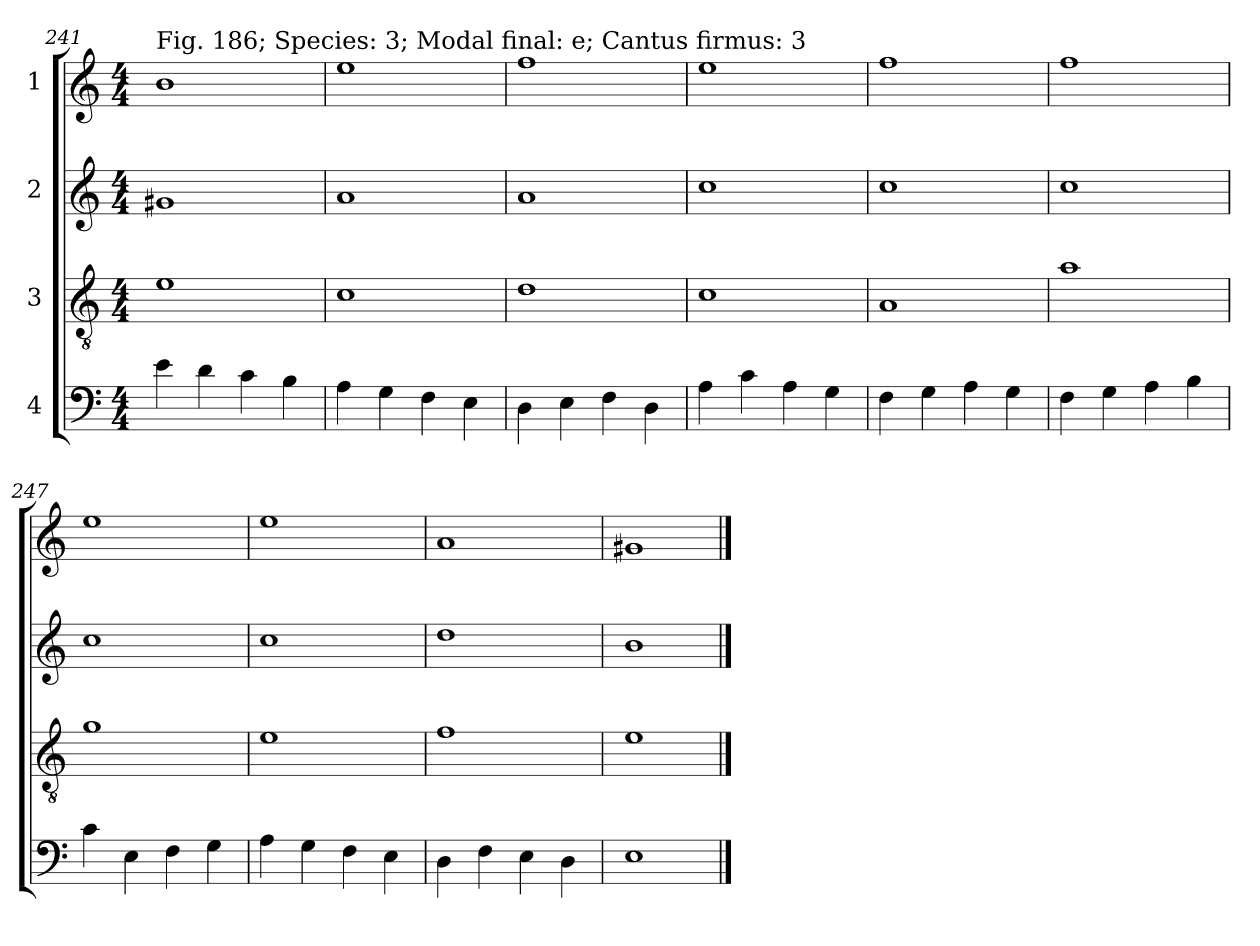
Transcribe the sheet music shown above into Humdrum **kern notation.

**kern	**kern	**kern	**kern
*part4	*part3	*part2	*part1
*staff4	*staff3	*staff2	*staff1
*I"4	*I"3	*I"2	*I"1
!!LO:PB:g=z
*clefF4	*clefGv2	*clefG2	*clefG2
*k[]	*k[]	*k[]	*k[]
*M4/4	*M4/4	*M4/4	*M4/4
=241	=241	=241	=241
!	!	!	!LO:TX:a:t=Fig. 186; Species&colon; 3; Modal final&colon; e; Cantus firmus&colon; 3
4e\	1e	1g#X	1b
4d\	.	.	.
4c\	.	.	.
4B\	.	.	.
=242	=242	=242	=242
4A\	1c	1a	1ee
4G\	.	.	.
4F\	.	.	.
4E\	.	.	.
=243	=243	=243	=243
4D\	1d	1a	1ff
4E\	.	.	.
4F\	.	.	.
4D\	.	.	.
=244	=244	=244	=244
4A\	1c	1cc	1ee
4c\	.	.	.
4A\	.	.	.
4G\	.	.	.
=245	=245	=245	=245
4F\	1A	1cc	1ff
4G\	.	.	.
4A\	.	.	.
4G\	.	.	.
!!LO:LB:g=z
=246	=246	=246	=246
4F\	1a	1cc	1ff
4G\	.	.	.
4A\	.	.	.
4B\	.	.	.
=247	=247	=247	=247
4c\	1g	1cc	1ee
4E\	.	.	.
4F\	.	.	.
4G\	.	.	.
=248	=248	=248	=248
4A\	1e	1cc	1ee
4G\	.	.	.
4F\	.	.	.
4E\	.	.	.
=249	=249	=249	=249
4D\	1f	1dd	1a
4F\	.	.	.
4E\	.	.	.
4D\	.	.	.
=250	=250	=250	=250
1E	1e	1b	1g#X
==	==	==	==
*-	*-	*-	*-
